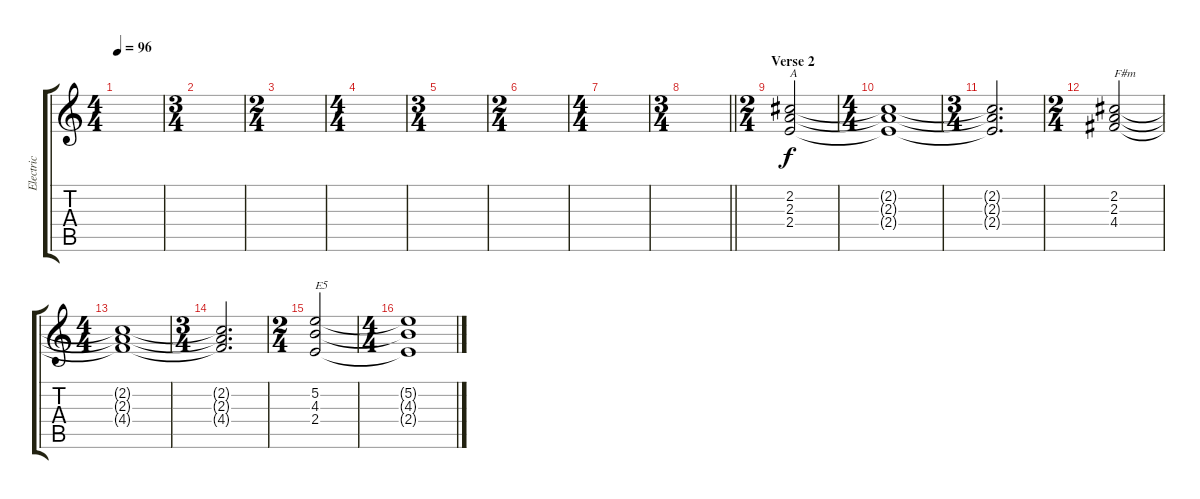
\track ("Electric" "Electric") {instrument overdrivenguitar}
\staff {score tabs}
\tuning (E4 B3 G3 D3 A2 E2) {hide}
\ts (4 4)
\tempo 96
\clef g2
\ks c
|
\ts (3 4)
|
\ts (2 4)
|
\ts (4 4)
|
\ts (3 4)
|
\ts (2 4)
|
\ts (4 4)
|
\ts (3 4)
\barLineRight lightlight
|
\ts (2 4)
\section ("" "Verse 2")
(2.2 2.3 2.4).2{txt "A"} |
\ts (4 4)
(2.2{t} 2.3{t} 2.4{t}).1 |
\ts (3 4)
(2.2{t} 2.3{t} 2.4{t}).2{d} |
\ts (2 4)
(2.2 2.3 4.4).2{txt "F#m"} |
\ts (4 4)
(2.2{t} 2.3{t} 4.4{t}).1 |
\ts (3 4)
(2.2{t} 2.3{t} 4.4{t}).2{d} |
\ts (2 4)
(5.2 4.3 2.4).2{txt "E5"} |
\ts (4 4)
(5.2{t} 4.3{t} 2.4{t}).1
